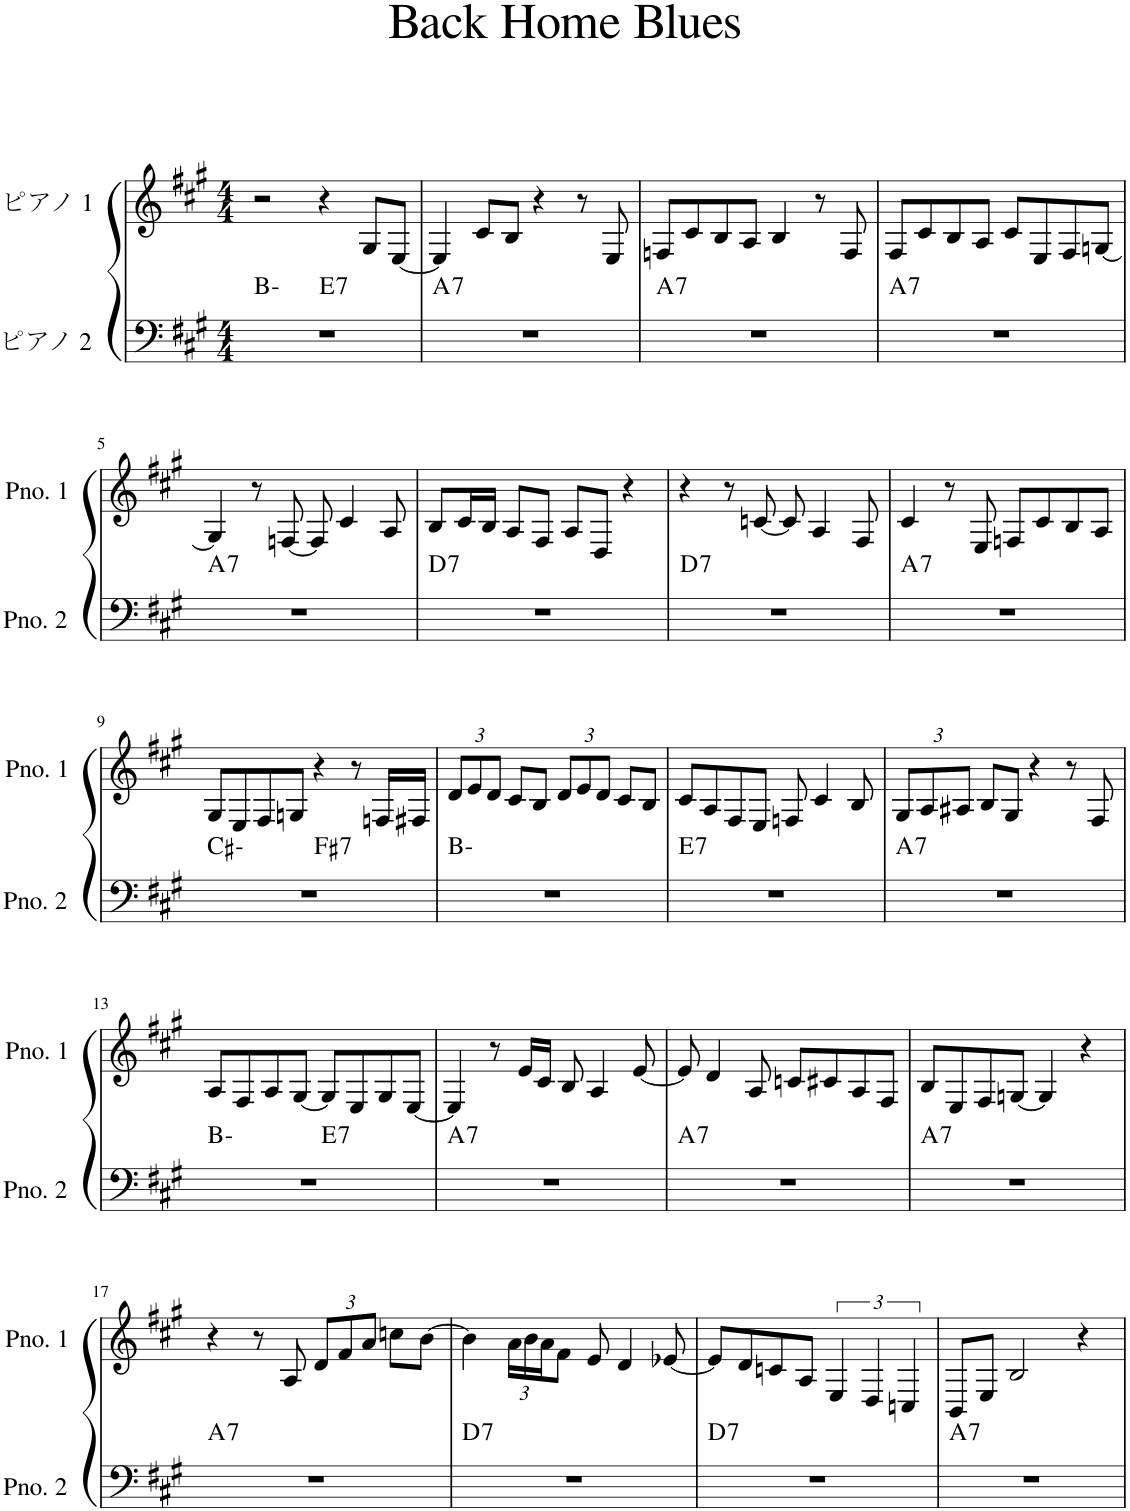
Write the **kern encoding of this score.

**kern	**harte	**kern
*part2	*part2	*part1
*staff2	*	*staff1
*I"ピアノ 2	*	*I"ピアノ 1
*clefF4	*	*clefG2
*k[f#c#g#]	*	*k[f#c#g#]
*M4/4	*	*M4/4
=1	=1	=1
*^	*	*
1r	2ryy	B:min	2r
!	!	!LO:H:kt=7	!
.	2ryy	E:7	4r
.	.	.	8G#/L
.	.	.	[8E/J
=2	=2	=2	=2
!	!	!LO:H:kt=7	!
*v	*v	*	*
1r	A:7	4E/]
.	.	8c#/L
.	.	8B/J
.	.	4r
.	.	8r
.	.	8E/
=3	=3	=3
!	!LO:H:kt=7	!
1r	A:7	8Fn/L
.	.	8c#/
.	.	8B/
.	.	8A/J
.	.	4B/
.	.	8r
.	.	8F/
=4	=4	=4
!	!LO:H:kt=7	!
1r	A:7	8F#/L
.	.	8c#/
.	.	8B/
.	.	8A/J
.	.	8c#/L
.	.	8E/
.	.	8F#/
.	.	[8Gn/J
!!LO:LB:g=z
=5	=5	=5
!	!LO:H:kt=7	!
1r	A:7	4G/]
.	.	8r
.	.	[8Fn/
.	.	8F/]
.	.	4c#/
.	.	8A/
=6	=6	=6
!	!LO:H:kt=7	!
1r	D:7	8B/L
.	.	16c#/L
.	.	16B/JJ
.	.	8A/L
.	.	8F#/J
.	.	8A/L
.	.	8D/J
.	.	4r
=7	=7	=7
!	!LO:H:kt=7	!
1r	D:7	4r
.	.	8r
.	.	[8cn/
.	.	8c/]
.	.	4A/
.	.	8F#/
=8	=8	=8
!	!LO:H:kt=7	!
1r	A:7	4c#/
.	.	8r
.	.	8E/
.	.	8Fn/L
.	.	8c#/
.	.	8B/
.	.	8A/J
!!LO:LB:g=z
=9	=9	=9
*^	*	*
1r	2ryy	C#:min	8G#/L
.	.	.	8E/
.	.	.	8F#/
.	.	.	8Gn/J
!	!	!LO:H:kt=7	!
.	2ryy	F#:7	4r
.	.	.	8r
.	.	.	16Fn/LL
.	.	.	16F#X/JJ
*v	*v	*	*
=10	=10	=10
*	*	*Xbrackettup
1r	B:min	12d/L
.	.	12e/
.	.	12d/J
.	.	8c#/L
.	.	8B/J
.	.	12d/L
.	.	12e/
.	.	12d/J
.	.	8c#/L
.	.	8B/J
=11	=11	=11
!	!LO:H:kt=7	!
1r	E:7	8c#/L
.	.	8A/
.	.	8F#/
.	.	8E/J
.	.	8Fn/
.	.	4c#/
.	.	8B/
=12	=12	=12
!	!LO:H:kt=7	!
1r	A:7	12G#/L
.	.	12A/
.	.	12A#X/J
.	.	8B/L
.	.	8G#/J
.	.	4r
.	.	8r
.	.	8F#/
!!LO:LB:g=z
=13	=13	=13
*^	*	*
1r	2ryy	B:min	8A/L
.	.	.	8F#/
.	.	.	8A/
.	.	.	[8G#/J
!	!	!LO:H:kt=7	!
.	2ryy	E:7	8G#/L]
.	.	.	8E/
.	.	.	8G#/
.	.	.	[8E/J
=14	=14	=14	=14
!	!	!LO:H:kt=7	!
*v	*v	*	*
1r	A:7	4E/]
.	.	8r
.	.	16e/LL
.	.	16c#/JJ
.	.	8B/
.	.	4A/
.	.	[8e/
=15	=15	=15
!	!LO:H:kt=7	!
1r	A:7	8e/]
.	.	4d/
.	.	8A/
.	.	8cn/L
.	.	8c#X/
.	.	8A/
.	.	8F#/J
=16	=16	=16
!	!LO:H:kt=7	!
1r	A:7	8B/L
.	.	8E/
.	.	8F#/
.	.	[8Gn/J
.	.	4G/]
.	.	4r
!!LO:LB:g=z
=17	=17	=17
!	!LO:H:kt=7	!
1r	A:7	4r
.	.	8r
.	.	8A/
.	.	12d/L
.	.	12f#/
.	.	12a/J
.	.	8ccn\L
.	.	[8b\J
=18	=18	=18
!	!LO:H:kt=7	!
1r	D:7	4b\]
.	.	24a\LL
.	.	24b\
.	.	24a\J
.	.	8f#\J
.	.	8e/
.	.	4d/
.	.	[8e-X/
=19	=19	=19
!	!LO:H:kt=7	!
1r	D:7	8e-/L]
.	.	8d/
.	.	8cn/
.	.	8A/J
*	*	*brackettup
.	.	6E/
.	.	6D/
.	.	6Cn/
=20	=20	=20
!	!LO:H:kt=7	!
1r	A:7	8BB/L
.	.	8E/J
.	.	2B/
.	.	4r
=	=	=
*-	*-	*-
